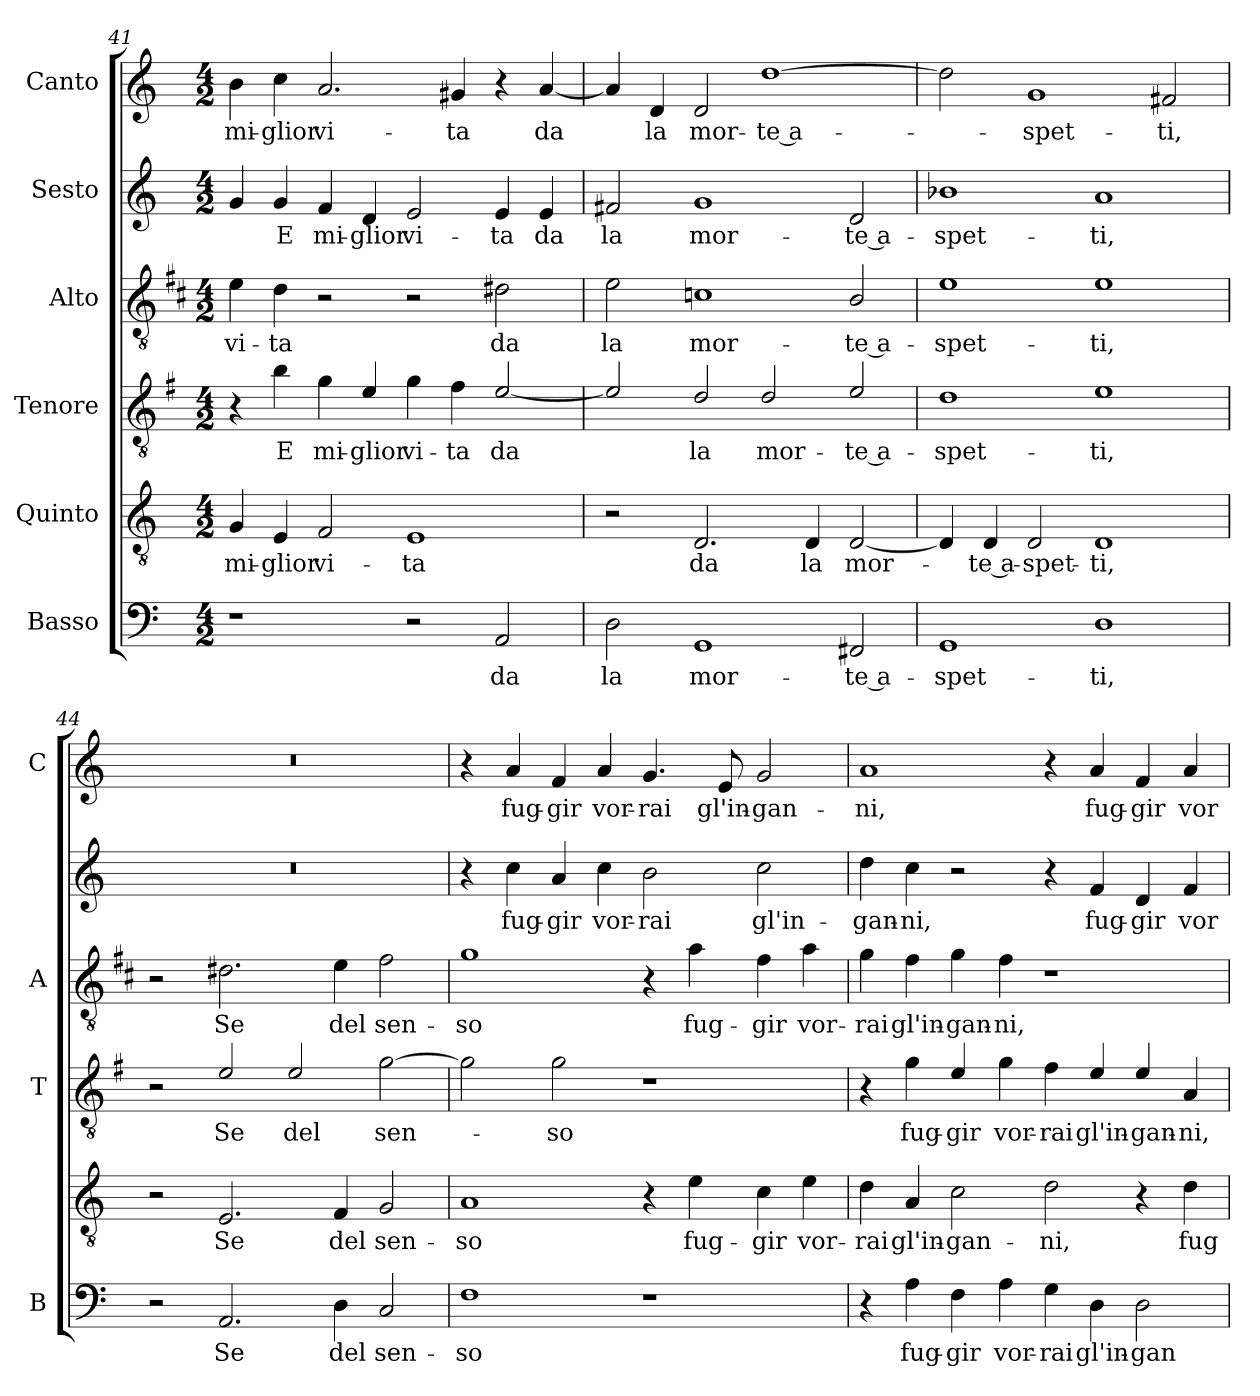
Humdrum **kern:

**kern	**text	**kern	**text	**kern	**text	**kern	**text	**kern	**text	**kern	**text
*part6	*part6	*part5	*part5	*part4	*part4	*part3	*part3	*part2	*part2	*part1	*part1
*staff6	*staff6	*staff5	*staff5	*staff4	*staff4	*staff3	*staff3	*staff2	*staff2	*staff1	*staff1
*I"Basso	*	*I"Quinto	*	*I"Tenore	*	*I"Alto	*	*I"Sesto	*	*I"Canto	*
*I'B	*	*	*	*I'T	*	*I'A	*	*	*	*I'C	*
*clefF4	*	*clefGv2	*	*clefGv2	*	*clefGv2	*	*clefG2	*	*clefG2	*
*	*	*	*	*ITrd4c7	*	*ITrd1c2	*	*	*	*	*
*k[]	*	*k[]	*	*k[]	*	*k[]	*	*k[]	*	*k[]	*
*C:	*	*C:	*	*C:	*	*C:	*	*C:	*	*C:	*
*M4/2	*	*M4/2	*	*M4/2	*	*M4/2	*	*M4/2	*	*M4/2	*
=41	=41	=41	=41	=41	=41	=41	=41	=41	=41	=41	=41
!	!	!	!LO:LY:b	!	!	!	!LO:LY:b	!	!	!	!LO:LY:b
1r	.	4G/	mi-	4r	.	4d\	vi-	4g/	.	4b\	mi-
!	!	!	!LO:LY:b	!	!LO:LY:b	!	!LO:LY:b	!	!LO:LY:b	!	!LO:LY:b
.	.	4E/	-glior	4e\	E	4c\	-ta	4g/	E	4cc\	-glior
!	!	!	!LO:LY:b	!	!LO:LY:b	!	!	!	!LO:LY:b	!	!LO:LY:b
.	.	2F/	vi-	4c\	mi-	2r	.	4f/	mi-	2.a/	vi-
!	!	!	!	!	!LO:LY:b	!	!	!	!LO:LY:b	!	!
.	.	.	.	4A/	-glior	.	.	4d/	-glior	.	.
!	!	!	!LO:LY:b	!	!LO:LY:b	!	!	!	!LO:LY:b	!	!
2r	.	1E	-ta	4c\	vi-	2r	.	2e/	vi-	.	.
!	!	!	!	!	!LO:LY:b	!	!	!	!	!	!LO:LY:b
.	.	.	.	4B\	-ta	.	.	.	.	4g#X/	-ta
!	!LO:LY:b	!	!	!	!LO:LY:b	!	!LO:LY:b	!	!LO:LY:b	!	!
2AA/	da	.	.	[2A/	da	2c#X\	da	4e/	-ta	4r	.
!	!	!	!	!	!	!	!	!	!LO:LY:b	!	!LO:LY:b
.	.	.	.	.	.	.	.	4e/	da	[4a/	da
=42	=42	=42	=42	=42	=42	=42	=42	=42	=42	=42	=42
!	!LO:LY:b	!	!	!	!	!	!LO:LY:b	!	!LO:LY:b	!	!
2D\	la	2r	.	2A/]	.	2d\	la	2f#X/	la	4a/]	.
!	!	!	!	!	!	!	!	!	!	!	!LO:LY:b
.	.	.	.	.	.	.	.	.	.	4d/	la
!	!LO:LY:b	!	!LO:LY:b	!	!LO:LY:b	!	!LO:LY:b	!	!LO:LY:b	!	!LO:LY:b
1GG	mor-	2.D/	da	2G/	la	1B-X	mor-	1g	mor-	2d/	mor-
!	!	!	!	!	!LO:LY:b	!	!	!	!	!	!LO:LY:b
.	.	.	.	2G/	mor-	.	.	.	.	[1dd	-te a-
!	!	!	!LO:LY:b	!	!	!	!	!	!	!	!
.	.	4D/	la	.	.	.	.	.	.	.	.
!	!LO:LY:b	!	!LO:LY:b	!	!LO:LY:b	!	!LO:LY:b	!	!LO:LY:b	!	!
2FF#X/	-te a-	[2D/	mor-	2A/	-te a-	2A/	-te a-	2d/	-te a-	.	.
=43	=43	=43	=43	=43	=43	=43	=43	=43	=43	=43	=43
!	!LO:LY:b	!	!	!	!LO:LY:b	!	!LO:LY:b	!	!LO:LY:b	!	!
1GG	-spet-	4D/]	.	1G	-spet-	1d	-spet-	1b-X	-spet-	2dd\]	.
!	!	!	!LO:LY:b	!	!	!	!	!	!	!	!
.	.	4D/	-te a-	.	.	.	.	.	.	.	.
!	!	!	!LO:LY:b	!	!	!	!	!	!	!	!LO:LY:b
.	.	2D/	-spet-	.	.	.	.	.	.	1g	-spet-
!	!LO:LY:b	!	!LO:LY:b	!	!LO:LY:b	!	!LO:LY:b	!	!LO:LY:b	!	!
1D	-ti,	1D	-ti,	1A	-ti,	1d	-ti,	1a	-ti,	.	.
!	!	!	!	!	!	!	!	!	!	!	!LO:LY:b
.	.	.	.	.	.	.	.	.	.	2f#X/	-ti,
=44	=44	=44	=44	=44	=44	=44	=44	=44	=44	=44	=44
2r	.	2r	.	2r	.	2r	.	0r	.	0r	.
!	!LO:LY:b	!	!LO:LY:b	!	!LO:LY:b	!	!LO:LY:b	!	!	!	!
2.AA/	Se	2.E/	Se	2A/	Se	2.c#X\	Se	.	.	.	.
!	!	!	!	!	!LO:LY:b	!	!	!	!	!	!
.	.	.	.	2A/	del	.	.	.	.	.	.
!	!LO:LY:b	!	!LO:LY:b	!	!	!	!LO:LY:b	!	!	!	!
4D\	del	4F/	del	.	.	4d\	del	.	.	.	.
!	!LO:LY:b	!	!LO:LY:b	!	!LO:LY:b	!	!LO:LY:b	!	!	!	!
2C/	sen-	2G/	sen-	[2c\	sen-	2e\	sen-	.	.	.	.
!!LO:LB:g=z
=45	=45	=45	=45	=45	=45	=45	=45	=45	=45	=45	=45
!	!LO:LY:b	!	!LO:LY:b	!	!	!	!LO:LY:b	!	!	!	!
1F	-so	1A	-so	2c\]	.	1f	-so	4r	.	4r	.
!	!	!	!	!	!	!	!	!	!LO:LY:b	!	!LO:LY:b
.	.	.	.	.	.	.	.	4cc\	fug-	4a/	fug-
!	!	!	!	!	!LO:LY:b	!	!	!	!LO:LY:b	!	!LO:LY:b
.	.	.	.	2c\	-so	.	.	4a/	-gir	4f/	-gir
!	!	!	!	!	!	!	!	!	!LO:LY:b	!	!LO:LY:b
.	.	.	.	.	.	.	.	4cc\	vor-	4a/	vor-
!	!	!	!	!	!	!	!	!	!LO:LY:b	!	!LO:LY:b
1r	.	4r	.	1r	.	4r	.	2b\	-rai	4.g/	-rai
!	!	!	!LO:LY:b	!	!	!	!LO:LY:b	!	!	!	!
.	.	4e\	fug-	.	.	4g\	fug-	.	.	.	.
!	!	!	!	!	!	!	!	!	!	!	!LO:LY:b
.	.	.	.	.	.	.	.	.	.	8e/	gl'in-
!	!	!	!LO:LY:b	!	!	!	!LO:LY:b	!	!LO:LY:b	!	!LO:LY:b
.	.	4c\	-gir	.	.	4e\	-gir	2cc\	gl'in-	2g/	-gan-
!	!	!	!LO:LY:b	!	!	!	!LO:LY:b	!	!	!	!
.	.	4e\	vor-	.	.	4g\	vor-	.	.	.	.
=46	=46	=46	=46	=46	=46	=46	=46	=46	=46	=46	=46
!	!	!	!LO:LY:b	!	!	!	!LO:LY:b	!	!LO:LY:b	!	!LO:LY:b
4r	.	4d\	-rai	4r	.	4f\	-rai	4dd\	-gan-	1a	-ni,
!	!LO:LY:b	!	!LO:LY:b	!	!LO:LY:b	!	!LO:LY:b	!	!LO:LY:b	!	!
4A\	fug-	4A/	gl'in-	4c\	fug-	4e\	gl'in-	4cc\	-ni,	.	.
!	!LO:LY:b	!	!LO:LY:b	!	!LO:LY:b	!	!LO:LY:b	!	!	!	!
4F\	-gir	2c\	-gan-	4A/	-gir	4f\	-gan-	2r	.	.	.
!	!LO:LY:b	!	!	!	!LO:LY:b	!	!LO:LY:b	!	!	!	!
4A\	vor-	.	.	4c\	vor-	4e\	-ni,	.	.	.	.
!	!LO:LY:b	!	!LO:LY:b	!	!LO:LY:b	!	!	!	!	!	!
4G\	-rai	2d\	-ni,	4B\	-rai	1r	.	4r	.	4r	.
!	!LO:LY:b	!	!	!	!LO:LY:b	!	!	!	!LO:LY:b	!	!LO:LY:b
4D\	gl'in-	.	.	4A/	gl'in-	.	.	4f/	fug-	4a/	fug-
!	!LO:LY:b	!	!	!	!LO:LY:b	!	!	!	!LO:LY:b	!	!LO:LY:b
2D\	-gan-	4r	.	4A/	-gan-	.	.	4d/	-gir	4f/	-gir
!	!	!	!LO:LY:b	!	!LO:LY:b	!	!	!	!LO:LY:b	!	!LO:LY:b
.	.	4d\	fug-	4D/	-ni,	.	.	4f/	vor-	4a/	vor-
=	=	=	=	=	=	=	=	=	=	=	=
*-	*-	*-	*-	*-	*-	*-	*-	*-	*-	*-	*-
